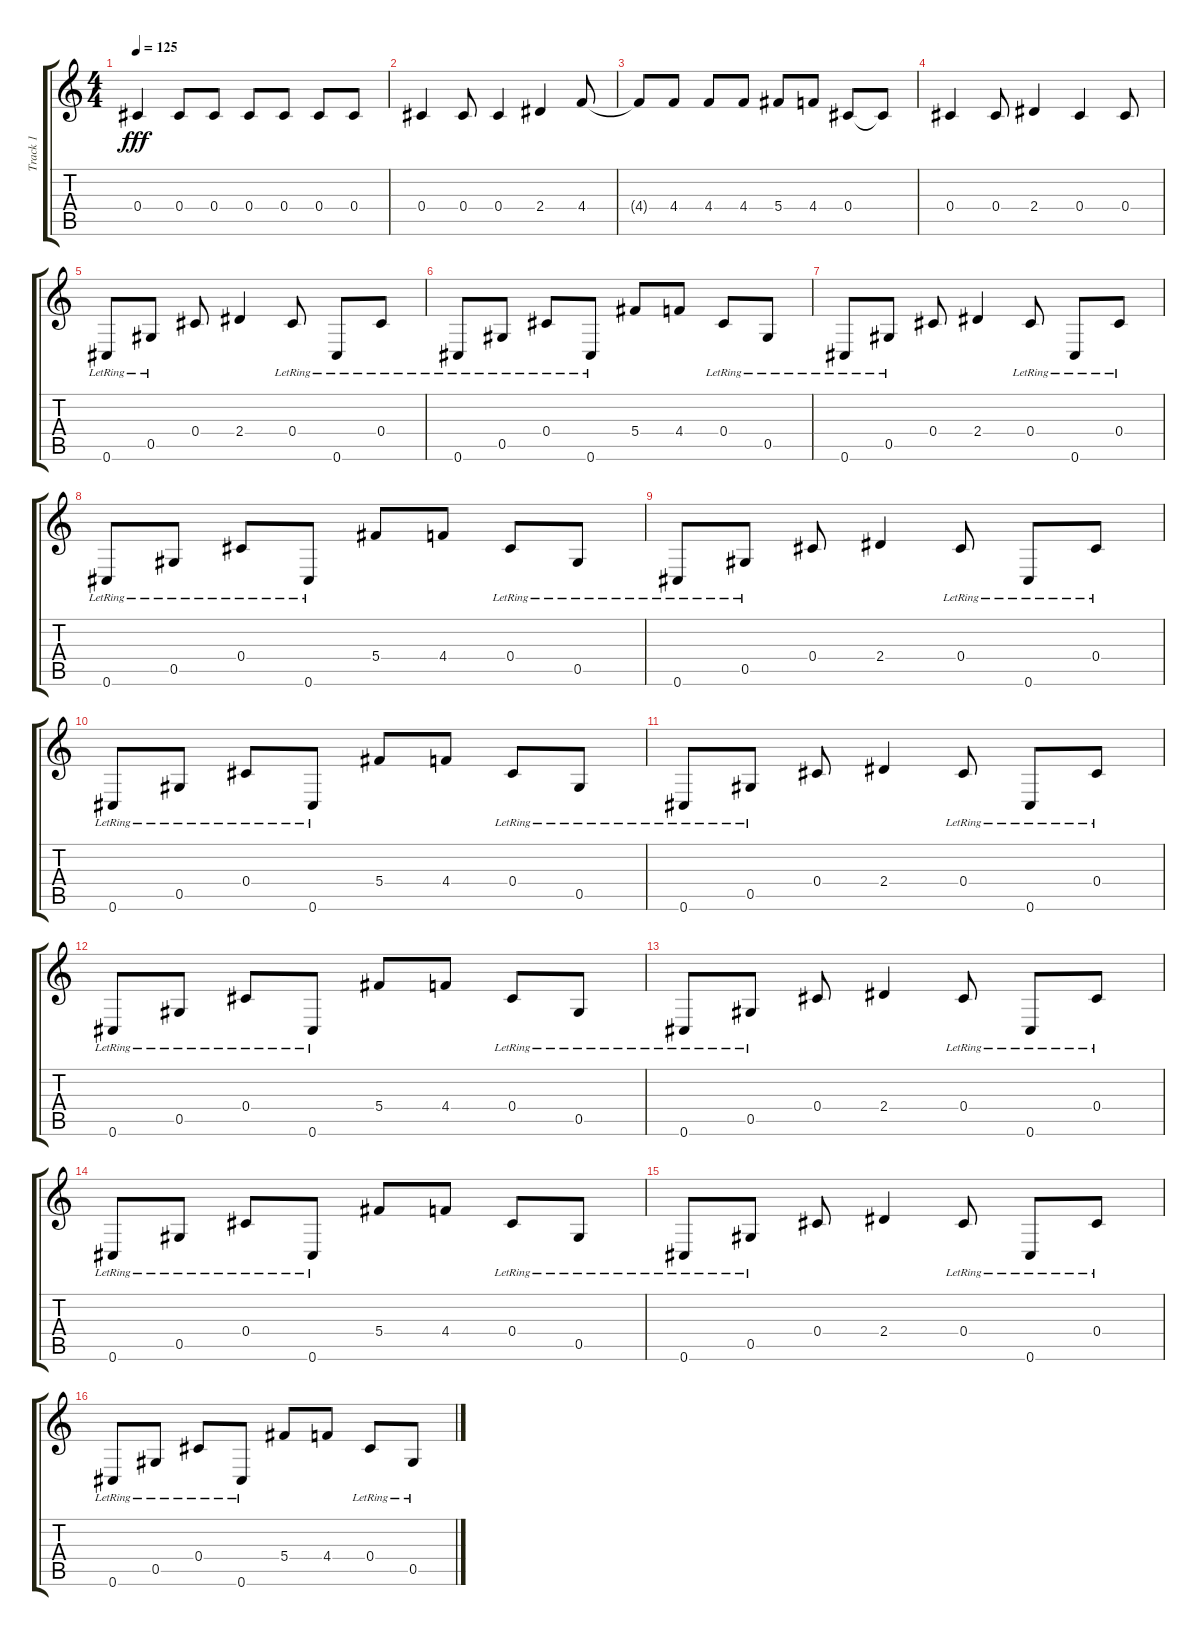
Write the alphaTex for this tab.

\track ("Track 1" "Track 1") {instrument acousticguitarsteel}
\staff {score tabs}
\tuning (Eb4 Bb3 Gb3 Db3 Ab2 Db2) {hide}
\ts (4 4)
\tempo 125
\clef g2
\ks c
0.4.4{dy fff} 0.4.8 0.4.8 0.4.8 0.4.8 0.4.8 0.4.8 |
0.4.4 0.4.8 0.4.4 2.4.4 4.4.8 |
4.4{t}.8 4.4.8 4.4.8 4.4.8 5.4.8 4.4.8 0.4.8 0.4{t}.8 |
0.4.4 0.4.8 2.4.4 0.4.4 0.4.8 |
0.6{lr}.8 0.5{lr}.8 0.4.8 2.4.4 0.4{lr}.8 0.6{lr}.8 0.4{lr}.8 |
0.6{lr}.8 0.5{lr}.8 0.4{lr}.8 0.6{lr}.8 5.4.8 4.4.8 0.4{lr}.8 0.5{lr}.8 |
0.6{lr}.8 0.5{lr}.8 0.4.8 2.4.4 0.4{lr}.8 0.6{lr}.8 0.4{lr}.8 |
0.6{lr}.8 0.5{lr}.8 0.4{lr}.8 0.6{lr}.8 5.4.8 4.4.8 0.4{lr}.8 0.5{lr}.8 |
0.6{lr}.8 0.5{lr}.8 0.4.8 2.4.4 0.4{lr}.8 0.6{lr}.8 0.4{lr}.8 |
0.6{lr}.8 0.5{lr}.8 0.4{lr}.8 0.6{lr}.8 5.4.8 4.4.8 0.4{lr}.8 0.5{lr}.8 |
0.6{lr}.8 0.5{lr}.8 0.4.8 2.4.4 0.4{lr}.8 0.6{lr}.8 0.4{lr}.8 |
0.6{lr}.8 0.5{lr}.8 0.4{lr}.8 0.6{lr}.8 5.4.8 4.4.8 0.4{lr}.8 0.5{lr}.8 |
0.6{lr}.8 0.5{lr}.8 0.4.8 2.4.4 0.4{lr}.8 0.6{lr}.8 0.4{lr}.8 |
0.6{lr}.8 0.5{lr}.8 0.4{lr}.8 0.6{lr}.8 5.4.8 4.4.8 0.4{lr}.8 0.5{lr}.8 |
0.6{lr}.8 0.5{lr}.8 0.4.8 2.4.4 0.4{lr}.8 0.6{lr}.8 0.4{lr}.8 |
0.6{lr}.8 0.5{lr}.8 0.4{lr}.8 0.6{lr}.8 5.4.8 4.4.8 0.4{lr}.8 0.5{lr}.8
